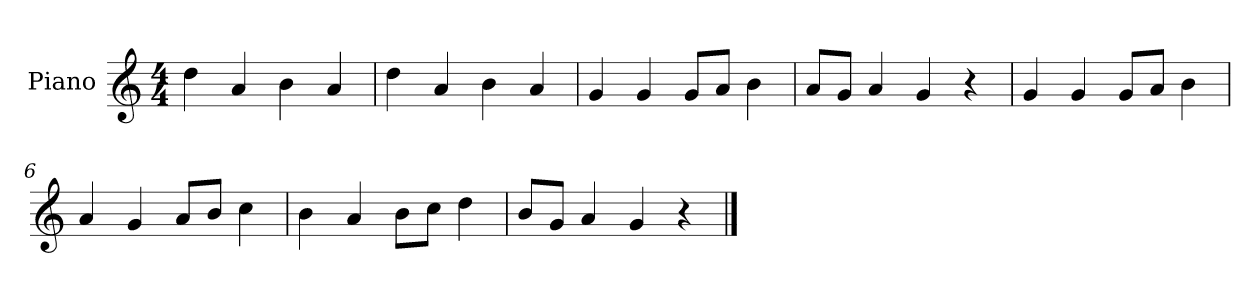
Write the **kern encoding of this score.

**kern
*part1
*staff1
*I"Piano
*I'P-no
*clefG2
*k[]
*M4/4
*MM90
=1
4dd\
4a/
4b\
4a/
=2
4dd\
4a/
4b\
4a/
=3
4g/
4g/
8g/L
8a/J
4b\
=4
8a/L
8g/J
4a/
4g/
4r
=5
4g/
4g/
8g/L
8a/J
4b\
=6
4a/
4g/
8a/L
8b/J
4cc\
=7
4b\
4a/
8b\L
8cc\J
4dd\
!!LO:LB:g=z
=8
8b/L
8g/J
4a/
4g/
4r
==
*-
